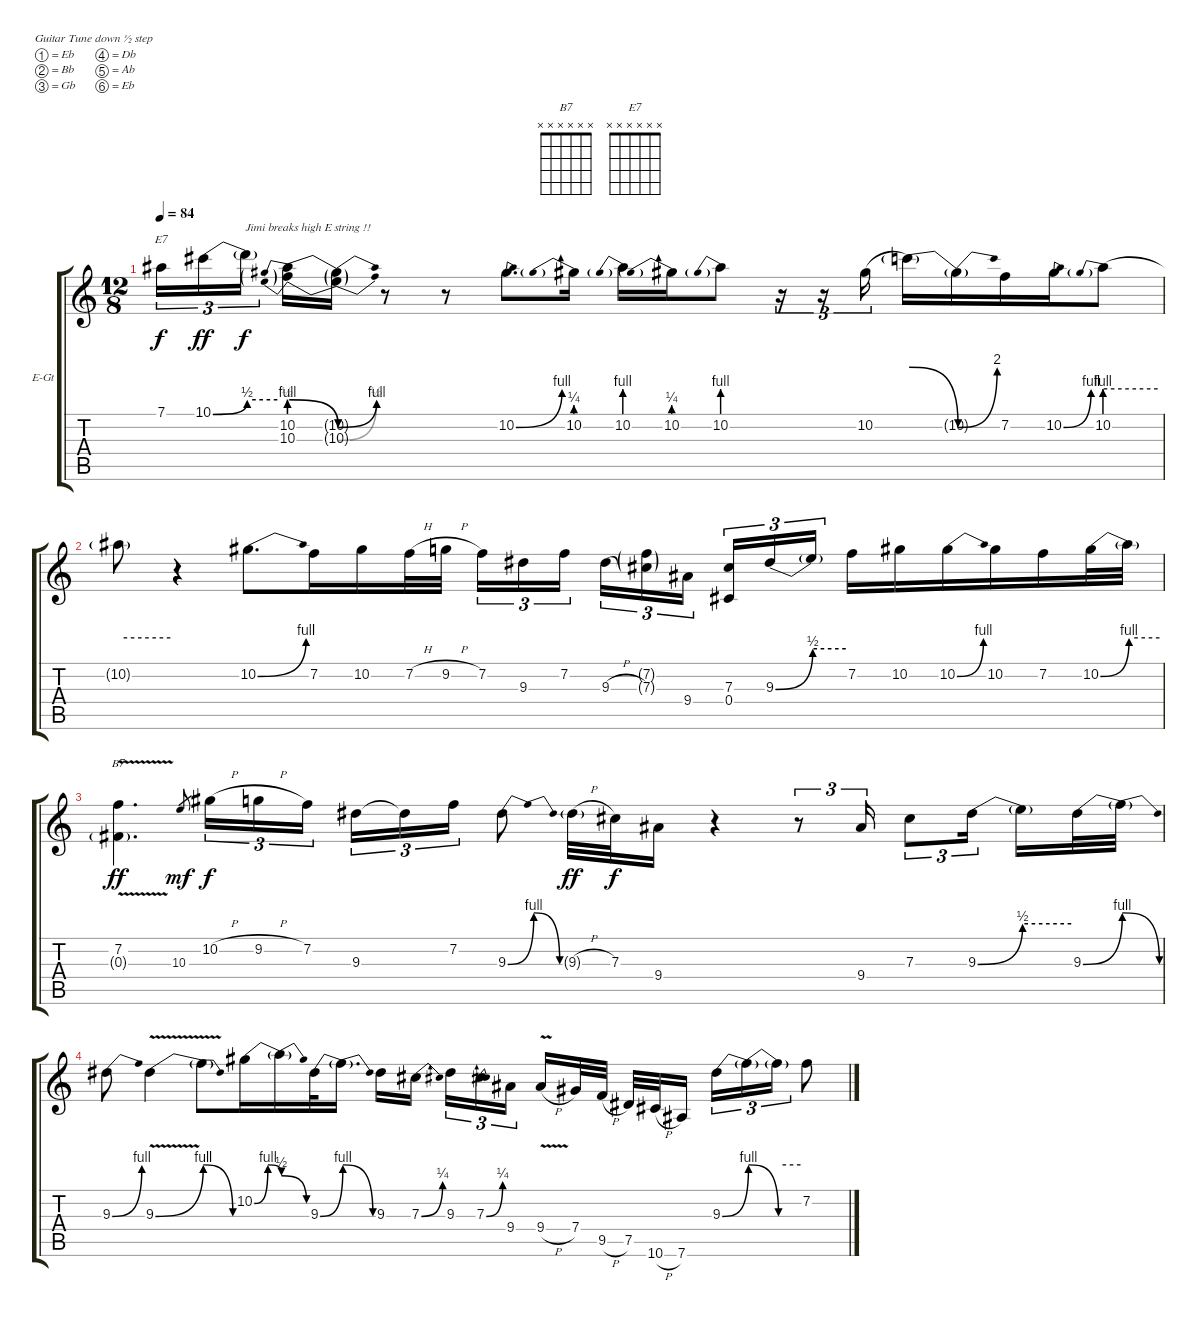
\bracketExtendMode groupsimilarinstruments
\firstSystemTrackNameOrientation horizontal
\otherSystemsTrackNameOrientation horizontal
\track ("Guitar" "E-Gt") {instrument overdrivenguitar}
\staff {score tabs}
\tuning (Eb4 Bb3 Gb3 Db3 Ab2 Eb2)
\chord ("B7" x x x x x x)
\chord ("E7" x x x x x x)
\ts (12 8)
\tempo 84
\clef g2
\ks c
7.1.16{tu (3 2) ch "E7" dy f} 10.1{be (bend 0 0 60 2)}.16{tu (3 2) dy ff} 10.1{be (hold 0 2 60 2) t}.16{tu (3 2) txt "Jimi breaks high E string !!" dy f} (10.2{be (prebendrelease 0 4 60 0)} 10.3{be (prebendrelease 0 2 60 0)}).16 (10.2{be (bend 0 0 60 4) t} 10.3{be (bend 0 0 60 2) t}).16 r.8 r.8 10.2{be (bend 0 0 60 4)}.8{d} 10.2{be (prebend 0 1 60 1)}.16 10.2{be (prebend 0 4 60 4)}.16 10.2{be (prebend 0 1 60 1)}.16 10.2{be (prebend 0 4 60 4)}.8 r.16{tu (3 2)} r.16{tu (3 2)} 10.2{be (hold 0 0 60 0)}.16{tu (3 2)} 10.2{be (release 0 8 60 0) t}.16 10.2{be (bend 0 0 60 8) t}.16 7.2.16 10.2{be (bend 0 0 60 4)}.16 10.2{be (prebend 0 4 60 4)}.8 |
10.2{be (hold 0 4 60 4) t}.8 r.4 10.2{be (bend 0 0 60 4)}.8{d} 7.2.16 10.2.16 7.2{h}.32 9.2{h}.32 7.2.16{tu (3 2)} 9.3.16{tu (3 2)} 7.2.16{tu (3 2)} 9.3{h}.16{tu (3 2)} (7.2{g} 7.3{g}).16{tu (3 2)} 9.4.16{tu (3 2)} (7.3 0.4).16{tu (3 2)} 9.3{be (bend 0 0 60 2)}.16{tu (3 2)} 9.3{be (hold 0 2 60 2) t}.16{tu (3 2)} 7.2.16 10.2.16 10.2{be (bend 0 0 60 4)}.16 10.2.16 7.2.16 10.2{be (bend 0 0 60 4)}.32 10.2{be (hold 0 4 60 4) t}.32 |
(7.2{v} 0.3{v g}).4{d ch "B7" dy ff} 10.3.8{gr dy mf} 10.2{h}.16{tu (3 2) dy f} 9.2{h}.16{tu (3 2)} 7.2.16{tu (3 2)} 9.3.16{tu (3 2)} 9.3{t}.16{tu (3 2)} 7.2.16{tu (3 2)} 9.3{be (bendrelease 0 0 30 4 30 4 60 0)}.8 9.3{h g}.32{dy ff} 7.3.32{dy f} 9.4.16 r.4 r.8{tu (3 2)} 9.4.16{tu (3 2)} 7.3.8{tu (3 2)} 9.3{be (bend 0 0 60 2)}.16{tu (3 2)} 9.3{be (hold 0 2 60 2) t}.16 9.3{be (bend 0 0 60 4)}.32 9.3{be (release 0 4 60 0) t}.32 |
9.3{be (bend 0 0 60 4)}.8 9.3{be (bend 0 0 60 4) v}.4 9.3{be (release 0 4 60 0) t}.8 10.2{be (bendrelease 0 0 30 4 30 4 60 2)}.16 10.2{be (release 0 2 60 0) t}.16 9.3{be (bend 0 0 60 4)}.32 9.3{be (release 0 4 60 0) t}.16{d} 9.3.16 7.3{be (bend 0 0 60 1)}.16 9.3.16{tu (3 2)} 7.3{be (bend 0 0 60 1)}.16{tu (3 2)} 9.4.16{tu (3 2)} 9.4{v h}.16 7.4.32 9.5{h}.32 7.5.32 10.6{h}.32 7.6.16 9.3{be (bend 0 0 60 4)}.16{tu (3 2)} 9.3{be (release 0 4 60 0) t}.16{tu (3 2)} 9.3{be (hold 0 4 60 4) t}.16{tu (3 2)} 7.2.8
